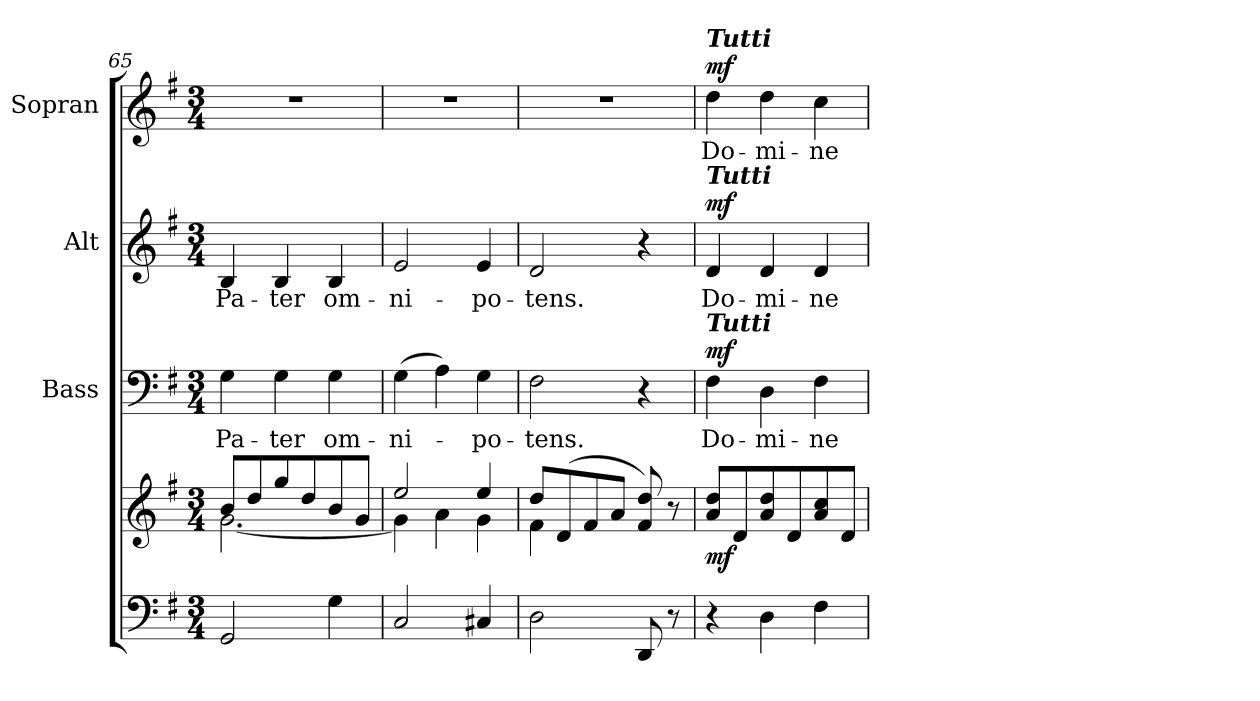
**kern	**kern	**dynam	**kern	**text	**dynam	**kern	**text	**dynam	**kern	**text	**dynam
*part4	*part4	*part4	*part3	*part3	*part3	*part2	*part2	*part2	*part1	*part1	*part1
*staff5	*staff4	*staff4/5	*staff3	*staff3	*staff3	*staff2	*staff2	*staff2	*staff1	*staff1	*staff1
*	*	*	*I"Bass	*	*	*I"Alt	*	*	*I"Sopran	*	*
*	*	*	*I'B.	*	*	*I'A.	*	*	*I'S.	*	*
*clefF4	*clefG2	*	*clefF4	*	*	*clefG2	*	*	*clefG2	*	*
*k[f#]	*k[f#]	*	*k[f#]	*	*	*k[f#]	*	*	*k[f#]	*	*
*G:	*G:	*	*G:	*	*	*G:	*	*	*G:	*	*
*M3/4	*M3/4	*	*M3/4	*	*	*M3/4	*	*	*M3/4	*	*
=65	=65	=65	=65	=65	=65	=65	=65	=65	=65	=65	=65
*	*^	*	*	*	*	*	*	*	*	*	*
!	!	!	!	!	!LO:LY:b	!	!	!LO:LY:b	!	!	!	!
2GG/	8b/L	[<2.g\	.	4G\	Pa-	.	4B/	Pa-	.	2.r	.	.
.	8dd/	.	.	.	.	.	.	.	.	.	.	.
!	!	!	!	!	!LO:LY:b	!	!	!LO:LY:b	!	!	!	!
.	8gg/	.	.	4G\	-ter	.	4B/	-ter	.	.	.	.
.	8dd/	.	.	.	.	.	.	.	.	.	.	.
!	!	!	!	!	!LO:LY:b	!	!	!LO:LY:b	!	!	!	!
4G\	8b/	.	.	4G\	om-	.	4B/	om-	.	.	.	.
.	8g/J	.	.	.	.	.	.	.	.	.	.	.
=66	=66	=66	=66	=66	=66	=66	=66	=66	=66	=66	=66	=66
!	!	!	!	!	!LO:LY:b	!	!	!LO:LY:b	!	!	!	!
2C/	2ee/	4g\]	.	(>4G\	-ni-	.	2e/	-ni-	.	2.r	.	.
.	.	4a\	.	4A\)	.	.	.	.	.	.	.	.
!	!	!	!	!	!LO:LY:b	!	!	!LO:LY:b	!	!	!	!
4C#X/	4ee/	4g\	.	4G\	-po-	.	4e/	-po-	.	.	.	.
!!LO:LB:g=z
=67	=67	=67	=67	=67	=67	=67	=67	=67	=67	=67	=67	=67
!	!	!	!	!	!LO:LY:b	!	!	!LO:LY:b	!	!	!	!
2D\	8dd/L	4f#\	.	2F#\	-tens.	.	2d/	-tens.	.	2.r	.	.
.	(>8d/	.	.	.	.	.	.	.	.	.	.	.
.	8f#/	2ryy	.	.	.	.	.	.	.	.	.	.
.	8a/J	.	.	.	.	.	.	.	.	.	.	.
8DD/	8f#/ 8dd/)	.	.	4r	.	.	4r	.	.	.	.	.
8r	8r	.	.	.	.	.	.	.	.	.	.	.
*	*v	*v	*	*	*	*	*	*	*	*	*	*
=68	=68	=68	=68	=68	=68	=68	=68	=68	=68	=68	=68
!	!	!	!	!	!	!	!	!	!LO:TX:a:Bi:t=Tutti	!	!
!	!	!	!	!	!	!LO:TX:a:Bi:t=Tutti	!	!	!	!	!
!	!	!	!LO:TX:a:Bi:t=Tutti	!	!	!	!	!	!	!	!
!	!	!LO:DY:b	!	!LO:LY:b	!LO:DY:a	!	!LO:LY:b	!LO:DY:a	!	!LO:LY:b	!LO:DY:a
4r	8a/ 8dd/L	mf	4F#\	Do-	mf	4d/	Do-	mf	4dd\	Do-	mf
.	8d/	.	.	.	.	.	.	.	.	.	.
!	!	!	!	!LO:LY:b	!	!	!LO:LY:b	!	!	!LO:LY:b	!
4D\	8a/ 8dd/	.	4D\	-mi-	.	4d/	-mi-	.	4dd\	-mi-	.
.	8d/	.	.	.	.	.	.	.	.	.	.
!	!	!	!	!LO:LY:b	!	!	!LO:LY:b	!	!	!LO:LY:b	!
4F#\	8a/ 8cc/	.	4F#\	-ne	.	4d/	-ne	.	4cc\	-ne	.
.	8d/J	.	.	.	.	.	.	.	.	.	.
=	=	=	=	=	=	=	=	=	=	=	=
*-	*-	*-	*-	*-	*-	*-	*-	*-	*-	*-	*-
